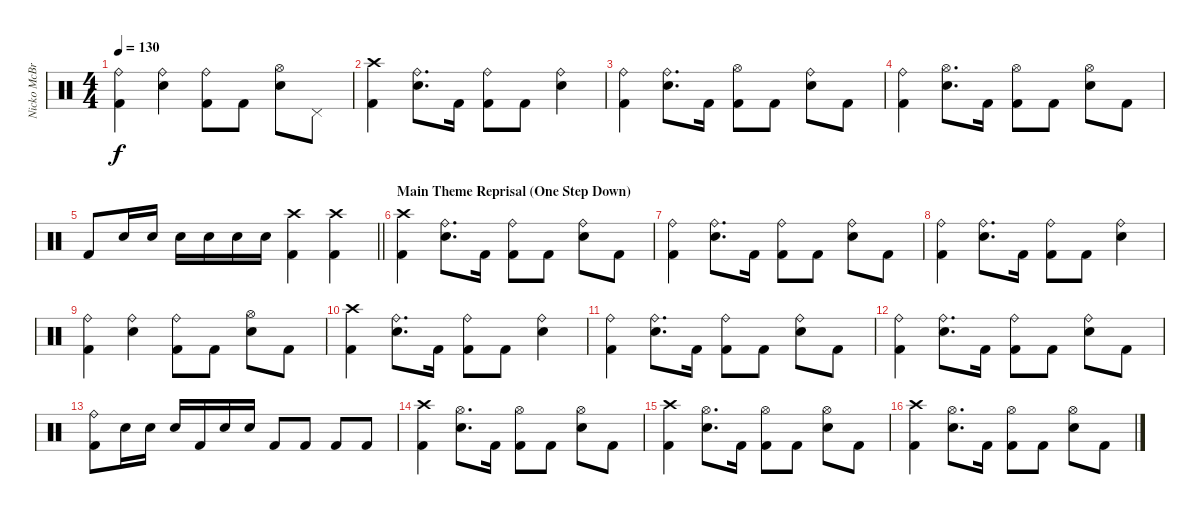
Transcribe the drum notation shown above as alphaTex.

\track ("Nicko McBrain" "Nicko McBr") {instrument percussion}
\staff {score}
\articulation defaults
\ts (4 4)
\tempo 130
\clef neutral
\ks c
("Ride (bell)" "Kick (hit) 2").4{dy f} ("Ride (bell)" "Electric Snare (hit)").4 ("Ride (bell)" "Kick (hit) 2").8 "Kick (hit) 2".8 ("Hi-Hat (open)" "Electric Snare (hit)").8 "Pedal Hi-Hat (hit)".8 |
("Crash high (hit)" "Kick (hit) 2").4 ("Ride (bell)" "Electric Snare (hit)").8{d} "Kick (hit) 2".16 ("Ride (bell)" "Kick (hit) 2").8 "Kick (hit) 2".8 ("Ride (bell)" "Electric Snare (hit)").4 |
("Ride (bell)" "Kick (hit) 2").4 ("Ride (bell)" "Electric Snare (hit)").8{d} "Kick (hit) 2".16 ("Hi-Hat (open)" "Kick (hit) 2").8 "Kick (hit) 2".8 ("Ride (bell)" "Electric Snare (hit)").8 "Kick (hit) 2".8 |
("Ride (bell)" "Kick (hit) 2").4 ("Hi-Hat (open)" "Electric Snare (hit)").8{d} "Kick (hit) 2".16 ("Hi-Hat (open)" "Kick (hit) 2").8 "Kick (hit) 2".8 ("Hi-Hat (open)" "Electric Snare (hit)").8 "Kick (hit) 2".8 |
\barLineRight lightlight "Kick (hit) 2".8 "Electric Snare (hit)".16 "Electric Snare (hit)".16 "Electric Snare (hit)".16 "Electric Snare (hit)".16 "Electric Snare (hit)".16 "Electric Snare (hit)".16
("Crash high (hit)" "Kick (hit) 2").4 ("Crash high (hit)" "Kick (hit) 2").4 |
\section ("" "Main Theme Reprisal (One Step Down)")
("Crash high (hit)" "Kick (hit) 2").4 ("Ride (bell)" "Electric Snare (hit)").8{d} "Kick (hit) 2".16 ("Ride (bell)" "Kick (hit) 2").8 "Kick (hit) 2".8 ("Ride (bell)" "Electric Snare (hit)").8 "Kick (hit) 2".8 |
("Ride (bell)" "Kick (hit) 2").4 ("Ride (bell)" "Electric Snare (hit)").8{d} "Kick (hit) 2".16 ("Ride (bell)" "Kick (hit) 2").8 "Kick (hit) 2".8 ("Ride (bell)" "Electric Snare (hit)").8 "Kick (hit) 2".8 |
("Ride (bell)" "Kick (hit) 2").4 ("Ride (bell)" "Electric Snare (hit)").8{d} "Kick (hit) 2".16 ("Ride (bell)" "Kick (hit) 2").8 "Kick (hit) 2".8 ("Ride (bell)" "Electric Snare (hit)").4 |
("Ride (bell)" "Kick (hit) 2").4 ("Ride (bell)" "Electric Snare (hit)").4 ("Ride (bell)" "Kick (hit) 2").8 "Kick (hit) 2".8 ("Hi-Hat (open)" "Electric Snare (hit)").8 "Kick (hit) 2".8 |
("Crash high (hit)" "Kick (hit) 2").4 ("Ride (bell)" "Electric Snare (hit)").8{d} "Kick (hit) 2".16 ("Ride (bell)" "Kick (hit) 2").8 "Kick (hit) 2".8 ("Ride (bell)" "Electric Snare (hit)").4 |
("Ride (bell)" "Kick (hit) 2").4 ("Ride (bell)" "Electric Snare (hit)").8{d} "Kick (hit) 2".16 ("Ride (bell)" "Kick (hit) 2").8 "Kick (hit) 2".8 ("Ride (bell)" "Electric Snare (hit)").8 "Kick (hit) 2".8 |
("Ride (bell)" "Kick (hit) 2").4 ("Ride (bell)" "Electric Snare (hit)").8{d} "Kick (hit) 2".16 ("Ride (bell)" "Kick (hit) 2").8 "Kick (hit) 2".8 ("Ride (bell)" "Electric Snare (hit)").8 "Kick (hit) 2".8 |
("Ride (bell)" "Kick (hit) 2").8 "Electric Snare (hit)".16 "Electric Snare (hit)".16 "Electric Snare (hit)".16 "Kick (hit) 2".16 "Electric Snare (hit)".16 "Electric Snare (hit)".16 "Kick (hit) 2".8 "Kick (hit) 2".8 "Kick (hit) 2".8 "Kick (hit) 2".8 |
("Crash high (hit)" "Kick (hit) 2").4 ("Hi-Hat (open)" "Electric Snare (hit)").8{d} "Kick (hit) 2".16 ("Hi-Hat (open)" "Kick (hit) 2").8 "Kick (hit) 2".8 ("Hi-Hat (open)" "Electric Snare (hit)").8 "Kick (hit) 2".8 |
("Crash high (hit)" "Kick (hit) 2").4 ("Hi-Hat (open)" "Electric Snare (hit)").8{d} "Kick (hit) 2".16 ("Hi-Hat (open)" "Kick (hit) 2").8 "Kick (hit) 2".8 ("Hi-Hat (open)" "Electric Snare (hit)").8 "Kick (hit) 2".8 |
("Crash high (hit)" "Kick (hit) 2").4 ("Hi-Hat (open)" "Electric Snare (hit)").8{d} "Kick (hit) 2".16 ("Hi-Hat (open)" "Kick (hit) 2").8 "Kick (hit) 2".8 ("Hi-Hat (open)" "Electric Snare (hit)").8 "Kick (hit) 2".8
